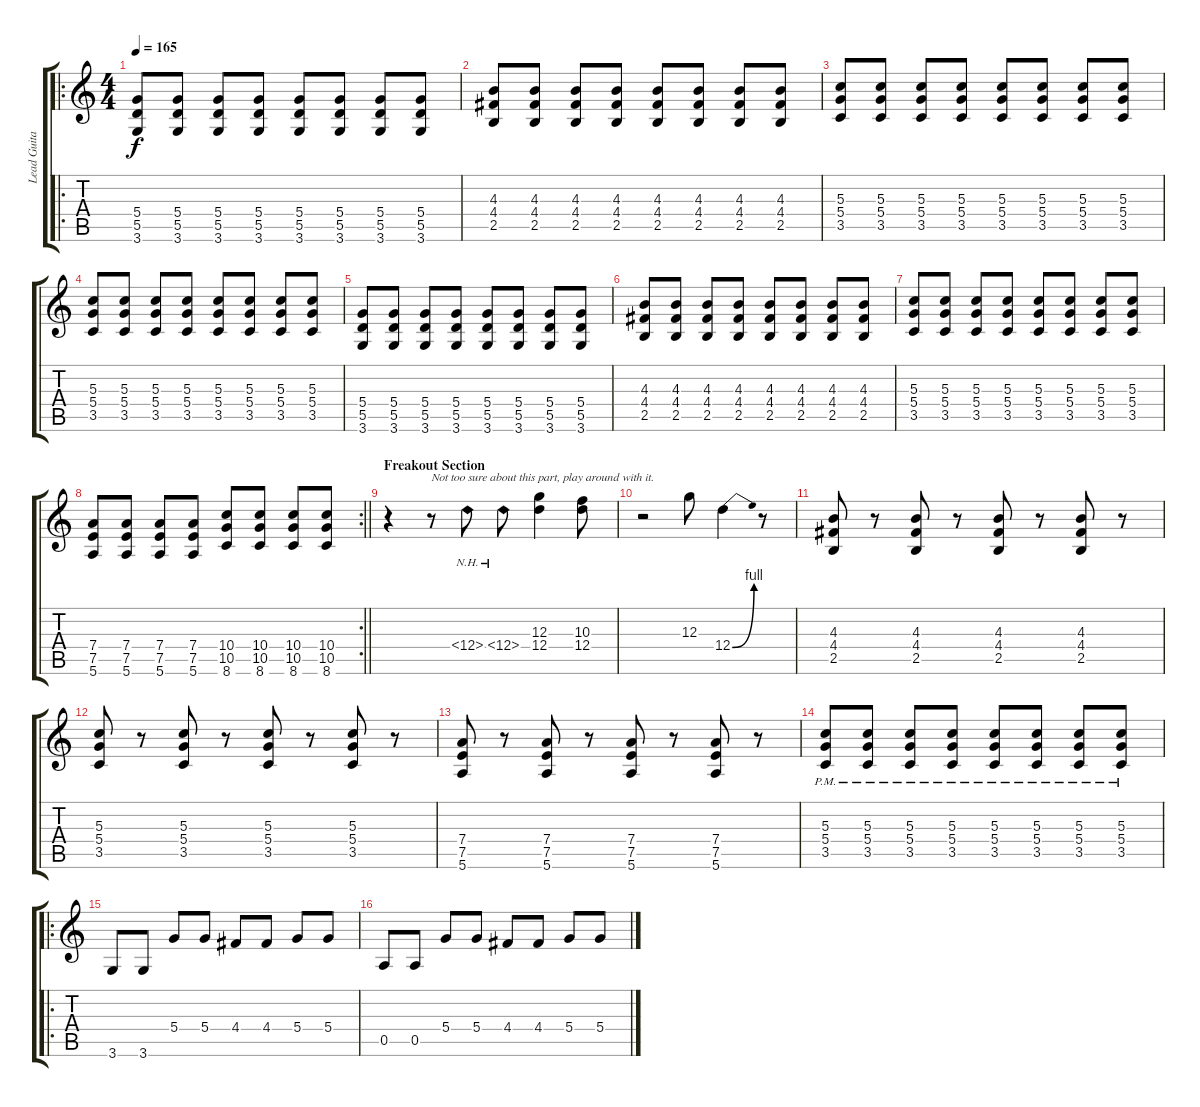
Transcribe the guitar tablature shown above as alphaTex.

\track ("Lead Guitar" "Lead Guita") {instrument distortionguitar}
\staff {score tabs}
\tuning (E4 B3 G3 D3 A2 E2) {hide}
\ro
\ts (4 4)
\tempo 165
\clef g2
\ks c
(5.4 5.5 3.6).8{dy f} (5.4 5.5 3.6).8 (5.4 5.5 3.6).8 (5.4 5.5 3.6).8 (5.4 5.5 3.6).8 (5.4 5.5 3.6).8 (5.4 5.5 3.6).8 (5.4 5.5 3.6).8 |
(4.3 4.4 2.5).8 (4.3 4.4 2.5).8 (4.3 4.4 2.5).8 (4.3 4.4 2.5).8 (4.3 4.4 2.5).8 (4.3 4.4 2.5).8 (4.3 4.4 2.5).8 (4.3 4.4 2.5).8 |
(5.3 5.4 3.5).8 (5.3 5.4 3.5).8 (5.3 5.4 3.5).8 (5.3 5.4 3.5).8 (5.3 5.4 3.5).8 (5.3 5.4 3.5).8 (5.3 5.4 3.5).8 (5.3 5.4 3.5).8 |
(5.3 5.4 3.5).8 (5.3 5.4 3.5).8 (5.3 5.4 3.5).8 (5.3 5.4 3.5).8 (5.3 5.4 3.5).8 (5.3 5.4 3.5).8 (5.3 5.4 3.5).8 (5.3 5.4 3.5).8 |
(5.4 5.5 3.6).8 (5.4 5.5 3.6).8 (5.4 5.5 3.6).8 (5.4 5.5 3.6).8 (5.4 5.5 3.6).8 (5.4 5.5 3.6).8 (5.4 5.5 3.6).8 (5.4 5.5 3.6).8 |
(4.3 4.4 2.5).8 (4.3 4.4 2.5).8 (4.3 4.4 2.5).8 (4.3 4.4 2.5).8 (4.3 4.4 2.5).8 (4.3 4.4 2.5).8 (4.3 4.4 2.5).8 (4.3 4.4 2.5).8 |
(5.3 5.4 3.5).8 (5.3 5.4 3.5).8 (5.3 5.4 3.5).8 (5.3 5.4 3.5).8 (5.3 5.4 3.5).8 (5.3 5.4 3.5).8 (5.3 5.4 3.5).8 (5.3 5.4 3.5).8 |
\rc 2
\barLineRight lightlight
(7.4 7.5 5.6).8 (7.4 7.5 5.6).8 (7.4 7.5 5.6).8 (7.4 7.5 5.6).8 (10.4 10.5 8.6).8 (10.4 10.5 8.6).8 (10.4 10.5 8.6).8 (10.4 10.5 8.6).8 |
\section ("" "Freakout Section")
r.4 r.8{txt "Not too sure about this part, play around with it."} 12.4{nh}.8 12.4{nh}.8 (12.3 12.4).4 (10.3 12.4).8 |
r.2 12.3.8 12.4{be (bend 0 0 60 4)}.4 r.8 |
(4.3 4.4 2.5).8 r.8 (4.3 4.4 2.5).8 r.8 (4.3 4.4 2.5).8 r.8 (4.3 4.4 2.5).8 r.8 |
(5.3 5.4 3.5).8 r.8 (5.3 5.4 3.5).8 r.8 (5.3 5.4 3.5).8 r.8 (5.3 5.4 3.5).8 r.8 |
(7.4 7.5 5.6).8 r.8 (7.4 7.5 5.6).8 r.8 (7.4 7.5 5.6).8 r.8 (7.4 7.5 5.6).8 r.8 |
(5.3{pm} 5.4{pm} 3.5{pm}).8 (5.3{pm} 5.4{pm} 3.5{pm}).8 (5.3{pm} 5.4{pm} 3.5{pm}).8 (5.3{pm} 5.4{pm} 3.5{pm}).8 (5.3{pm} 5.4{pm} 3.5{pm}).8 (5.3{pm} 5.4{pm} 3.5{pm}).8 (5.3{pm} 5.4{pm} 3.5{pm}).8 (5.3{pm} 5.4{pm} 3.5{pm}).8 |
\ro
3.6.8 3.6.8 5.4.8 5.4.8 4.4.8 4.4.8 5.4.8 5.4.8 |
0.5.8 0.5.8 5.4.8 5.4.8 4.4.8 4.4.8 5.4.8 5.4.8
